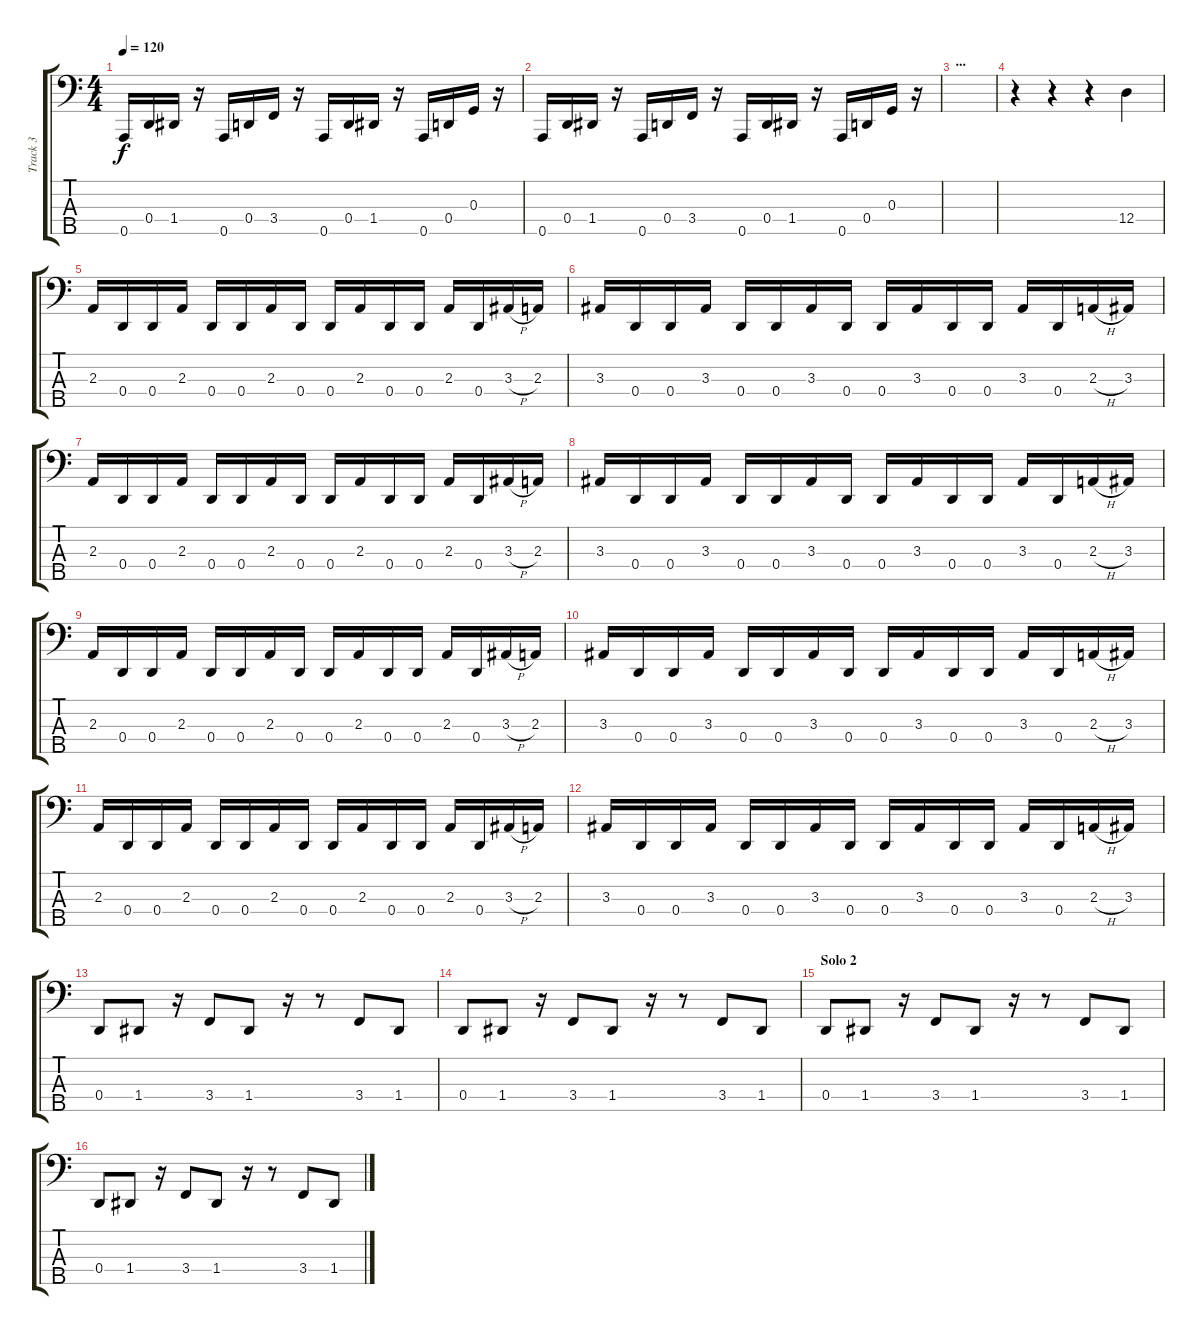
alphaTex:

\track ("Track 3" "Track 3") {instrument electricbassfinger}
\staff {score tabs}
\tuning (F2 C2 G1 D1 A0) {hide}
\ts (4 4)
\tempo 120
\clef f4
\ks c
0.5.16{dy f} 0.4.16 1.4.16 r.16 0.5.16 0.4.16 3.4.16 r.16 0.5.16 0.4.16 1.4.16 r.16 0.5.16 0.4.16 0.3.16 r.16 |
0.5.16 0.4.16 1.4.16 r.16 0.5.16 0.4.16 3.4.16 r.16 0.5.16 0.4.16 1.4.16 r.16 0.5.16 0.4.16 0.3.16 r.16 |
\section ("" "...")
|
r.4 r.4 r.4 12.4.4 |
2.3.16 0.4.16 0.4.16 2.3.16 0.4.16 0.4.16 2.3.16 0.4.16 0.4.16 2.3.16 0.4.16 0.4.16 2.3.16 0.4.16 3.3{h}.16 2.3.16 |
3.3.16 0.4.16 0.4.16 3.3.16 0.4.16 0.4.16 3.3.16 0.4.16 0.4.16 3.3.16 0.4.16 0.4.16 3.3.16 0.4.16 2.3{h}.16 3.3.16 |
2.3.16 0.4.16 0.4.16 2.3.16 0.4.16 0.4.16 2.3.16 0.4.16 0.4.16 2.3.16 0.4.16 0.4.16 2.3.16 0.4.16 3.3{h}.16 2.3.16 |
3.3.16 0.4.16 0.4.16 3.3.16 0.4.16 0.4.16 3.3.16 0.4.16 0.4.16 3.3.16 0.4.16 0.4.16 3.3.16 0.4.16 2.3{h}.16 3.3.16 |
2.3.16 0.4.16 0.4.16 2.3.16 0.4.16 0.4.16 2.3.16 0.4.16 0.4.16 2.3.16 0.4.16 0.4.16 2.3.16 0.4.16 3.3{h}.16 2.3.16 |
3.3.16 0.4.16 0.4.16 3.3.16 0.4.16 0.4.16 3.3.16 0.4.16 0.4.16 3.3.16 0.4.16 0.4.16 3.3.16 0.4.16 2.3{h}.16 3.3.16 |
2.3.16 0.4.16 0.4.16 2.3.16 0.4.16 0.4.16 2.3.16 0.4.16 0.4.16 2.3.16 0.4.16 0.4.16 2.3.16 0.4.16 3.3{h}.16 2.3.16 |
3.3.16 0.4.16 0.4.16 3.3.16 0.4.16 0.4.16 3.3.16 0.4.16 0.4.16 3.3.16 0.4.16 0.4.16 3.3.16 0.4.16 2.3{h}.16 3.3.16 |
0.4.8 1.4.8 r.16 3.4.8 1.4.8 r.16 r.8 3.4.8 1.4.8 |
0.4.8 1.4.8 r.16 3.4.8 1.4.8 r.16 r.8 3.4.8 1.4.8 |
\section ("" "Solo 2")
0.4.8 1.4.8 r.16 3.4.8 1.4.8 r.16 r.8 3.4.8 1.4.8 |
0.4.8 1.4.8 r.16 3.4.8 1.4.8 r.16 r.8 3.4.8 1.4.8
